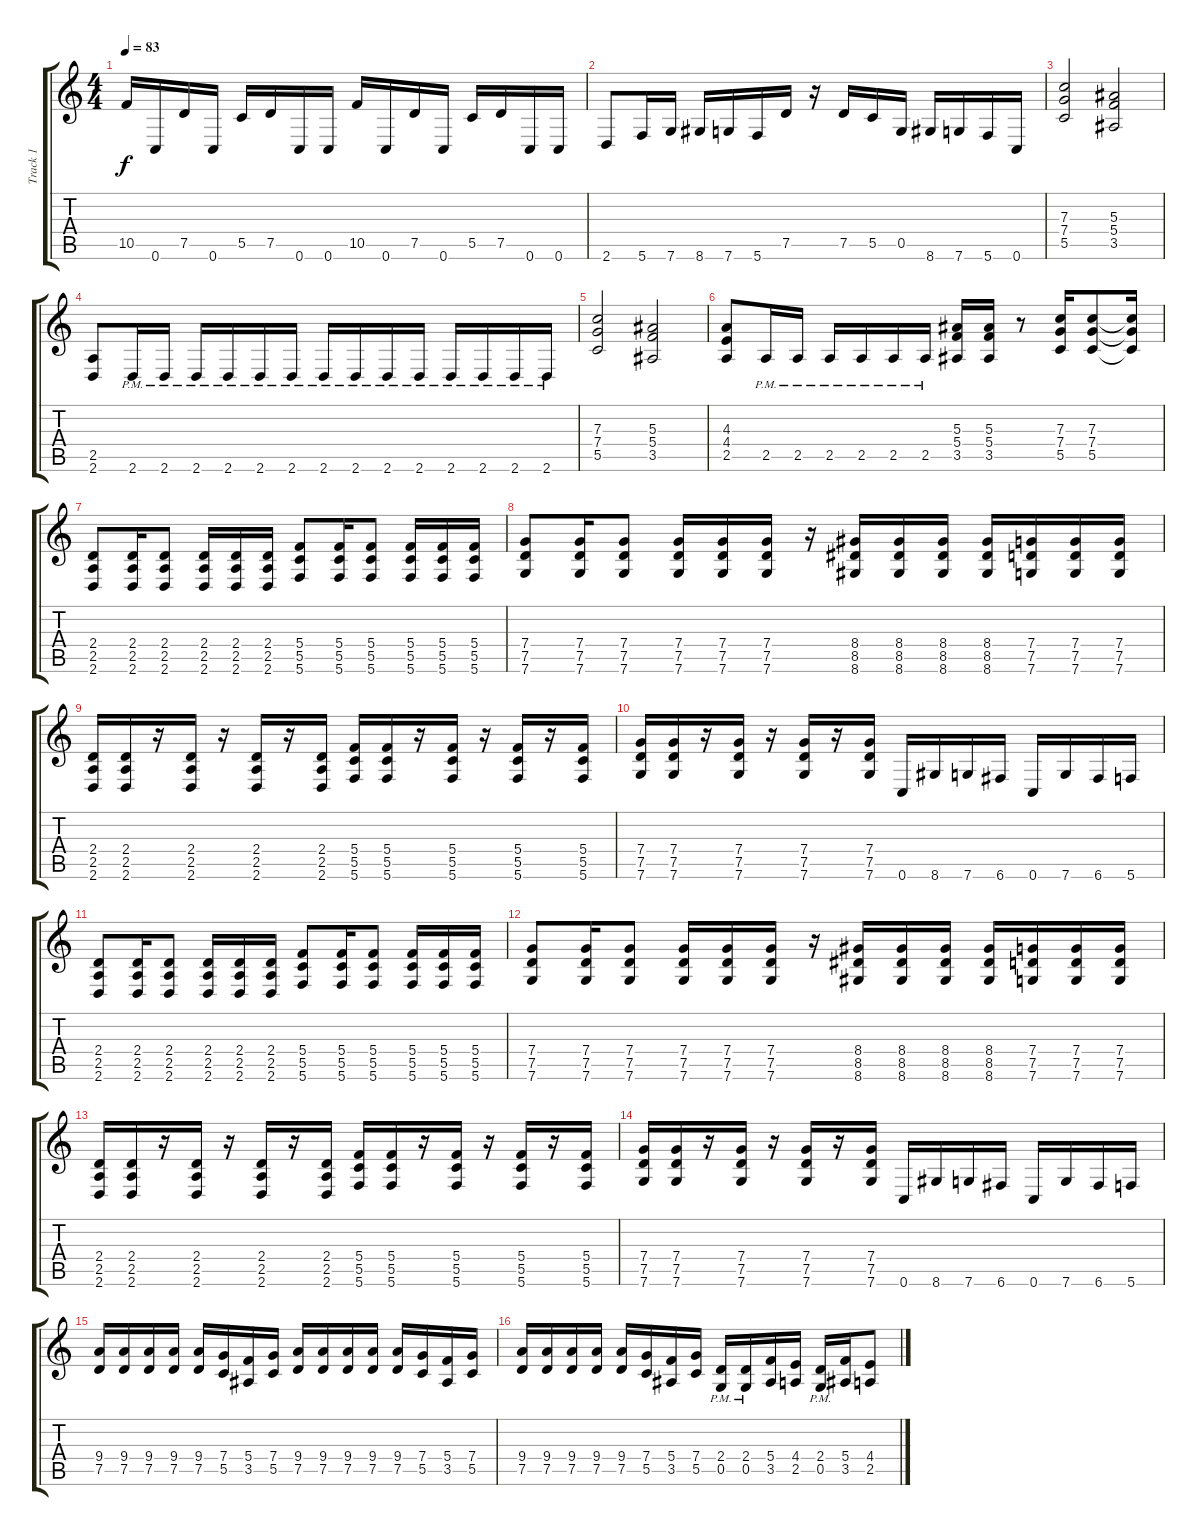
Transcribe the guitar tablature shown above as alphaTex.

\track ("Track 1" "Track 1") {instrument distortionguitar}
\staff {score tabs}
\tuning (D4 A3 F3 C3 G2 C2) {hide}
\ts (4 4)
\tempo 83
\clef g2
\ks c
10.5.16{dy f} 0.6.16 7.5.16 0.6.16 5.5.16 7.5.16 0.6.16 0.6.16 10.5.16 0.6.16 7.5.16 0.6.16 5.5.16 7.5.16 0.6.16 0.6.16 |
2.6.8 5.6.16 7.6.16 8.6.16 7.6.16 5.6.16 7.5.16 r.16 7.5.16 5.5.16 0.5.16 8.6.16 7.6.16 5.6.16 0.6.16 |
(7.3 7.4 5.5).2 (5.3 5.4 3.5).2 |
(2.5 2.6).8 2.6{pm}.16 2.6{pm}.16 2.6{pm}.16 2.6{pm}.16 2.6{pm}.16 2.6{pm}.16 2.6{pm}.16 2.6{pm}.16 2.6{pm}.16 2.6{pm}.16 2.6{pm}.16 2.6{pm}.16 2.6{pm}.16 2.6{pm}.16 |
(7.3 7.4 5.5).2 (5.3 5.4 3.5).2 |
(4.3 4.4 2.5).8 2.5{pm}.16 2.5{pm}.16 2.5{pm}.16 2.5{pm}.16 2.5{pm}.16 2.5{pm}.16 (5.3 5.4 3.5).16 (5.3 5.4 3.5).16 r.8 (7.3 7.4 5.5).16 (7.3 7.4 5.5).8 (7.3{t} 7.4{t} 5.5{t}).16 |
(2.4 2.5 2.6).8 (2.4 2.5 2.6).16 (2.4 2.5 2.6).8 (2.4 2.5 2.6).16 (2.4 2.5 2.6).16 (2.4 2.5 2.6).16 (5.4 5.5 5.6).8 (5.4 5.5 5.6).16 (5.4 5.5 5.6).8 (5.4 5.5 5.6).16 (5.4 5.5 5.6).16 (5.4 5.5 5.6).16 |
(7.4 7.5 7.6).8 (7.4 7.5 7.6).16 (7.4 7.5 7.6).8 (7.4 7.5 7.6).16 (7.4 7.5 7.6).16 (7.4 7.5 7.6).16 r.16 (8.4 8.5 8.6).16 (8.4 8.5 8.6).16 (8.4 8.5 8.6).16 (8.4 8.5 8.6).16 (7.4 7.5 7.6).16 (7.4 7.5 7.6).16 (7.4 7.5 7.6).16 |
(2.4 2.5 2.6).16 (2.4 2.5 2.6).16 r.16 (2.4 2.5 2.6).16 r.16 (2.4 2.5 2.6).16 r.16 (2.4 2.5 2.6).16 (5.4 5.5 5.6).16 (5.4 5.5 5.6).16 r.16 (5.4 5.5 5.6).16 r.16 (5.4 5.5 5.6).16 r.16 (5.4 5.5 5.6).16 |
(7.4 7.5 7.6).16 (7.4 7.5 7.6).16 r.16 (7.4 7.5 7.6).16 r.16 (7.4 7.5 7.6).16 r.16 (7.4 7.5 7.6).16 0.6.16 8.6.16 7.6.16 6.6.16 0.6.16 7.6.16 6.6.16 5.6.16 |
(2.4 2.5 2.6).8 (2.4 2.5 2.6).16 (2.4 2.5 2.6).8 (2.4 2.5 2.6).16 (2.4 2.5 2.6).16 (2.4 2.5 2.6).16 (5.4 5.5 5.6).8 (5.4 5.5 5.6).16 (5.4 5.5 5.6).8 (5.4 5.5 5.6).16 (5.4 5.5 5.6).16 (5.4 5.5 5.6).16 |
(7.4 7.5 7.6).8 (7.4 7.5 7.6).16 (7.4 7.5 7.6).8 (7.4 7.5 7.6).16 (7.4 7.5 7.6).16 (7.4 7.5 7.6).16 r.16 (8.4 8.5 8.6).16 (8.4 8.5 8.6).16 (8.4 8.5 8.6).16 (8.4 8.5 8.6).16 (7.4 7.5 7.6).16 (7.4 7.5 7.6).16 (7.4 7.5 7.6).16 |
(2.4 2.5 2.6).16 (2.4 2.5 2.6).16 r.16 (2.4 2.5 2.6).16 r.16 (2.4 2.5 2.6).16 r.16 (2.4 2.5 2.6).16 (5.4 5.5 5.6).16 (5.4 5.5 5.6).16 r.16 (5.4 5.5 5.6).16 r.16 (5.4 5.5 5.6).16 r.16 (5.4 5.5 5.6).16 |
(7.4 7.5 7.6).16 (7.4 7.5 7.6).16 r.16 (7.4 7.5 7.6).16 r.16 (7.4 7.5 7.6).16 r.16 (7.4 7.5 7.6).16 0.6.16 8.6.16 7.6.16 6.6.16 0.6.16 7.6.16 6.6.16 5.6.16 |
(9.4 7.5).16 (9.4 7.5).16 (9.4 7.5).16 (9.4 7.5).16 (9.4 7.5).16 (7.4 5.5).16 (5.4 3.5).16 (7.4 5.5).16 (9.4 7.5).16 (9.4 7.5).16 (9.4 7.5).16 (9.4 7.5).16 (9.4 7.5).16 (7.4 5.5).16 (5.4 3.5).16 (7.4 5.5).16 |
(9.4 7.5).16 (9.4 7.5).16 (9.4 7.5).16 (9.4 7.5).16 (9.4 7.5).16 (7.4 5.5).16 (5.4 3.5).16 (7.4 5.5).16 (2.4{pm} 0.5{pm}).16 (2.4{pm} 0.5{pm}).16 (5.4 3.5).16 (4.4 2.5).16 (2.4{pm} 0.5{pm}).16 (5.4 3.5).16 (4.4 2.5).8
